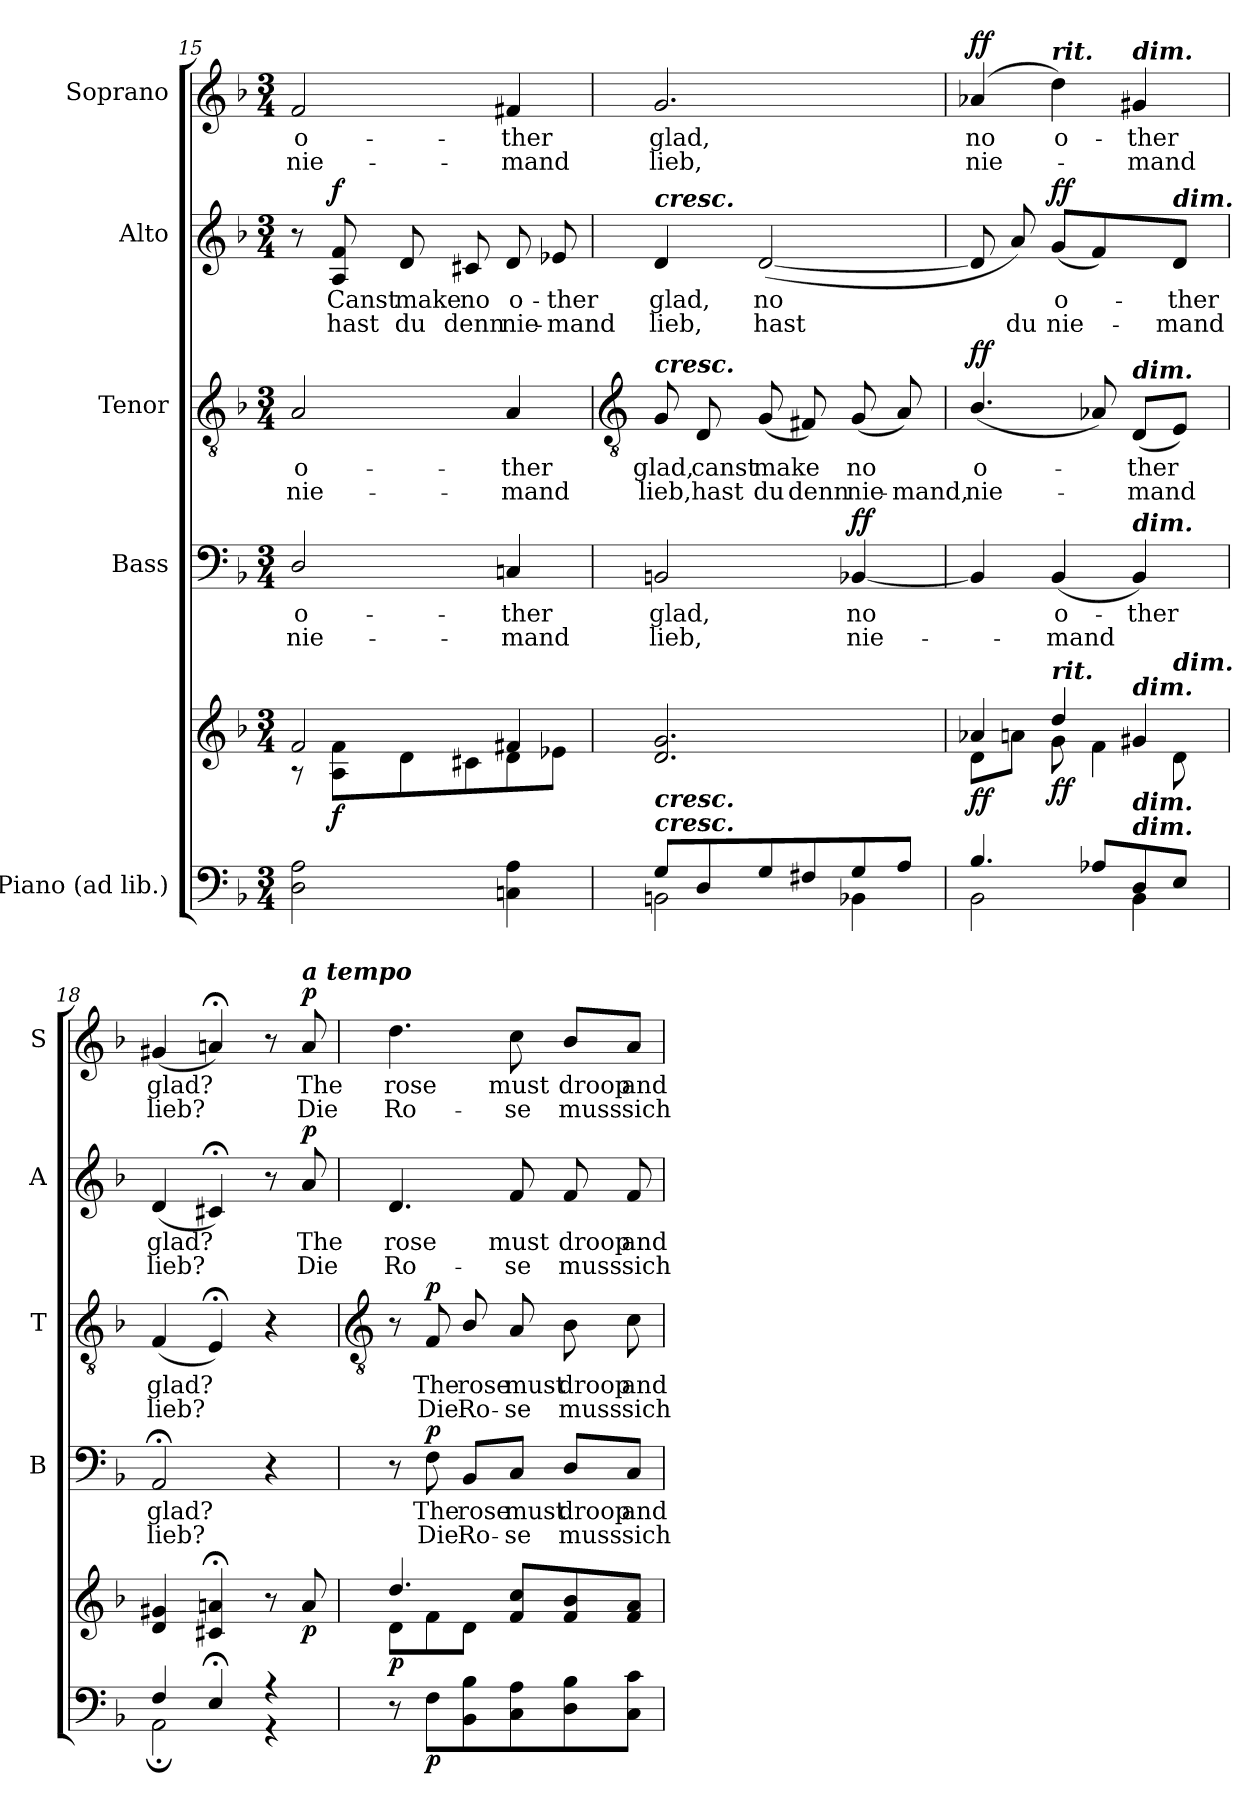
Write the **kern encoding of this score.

**kern	**kern	**dynam	**kern	**text	**text	**dynam	**kern	**text	**text	**dynam	**kern	**text	**text	**dynam	**kern	**text	**text	**dynam
*part5	*part5	*part5	*part4	*part4	*part4	*part4	*part3	*part3	*part3	*part3	*part2	*part2	*part2	*part2	*part1	*part1	*part1	*part1
*staff6	*staff5	*staff5/6	*staff4	*staff4	*staff4	*staff4	*staff3	*staff3	*staff3	*staff3	*staff2	*staff2	*staff2	*staff2	*staff1	*staff1	*staff1	*staff1
*I"Piano (ad lib.)	*	*	*I"Bass	*	*	*	*I"Tenor	*	*	*	*I"Alto	*	*	*	*I"Soprano	*	*	*
*	*	*	*I'B	*	*	*	*I'T	*	*	*	*I'A	*	*	*	*I'S	*	*	*
*clefF4	*clefG2	*	*clefF4	*	*	*	*clefGv2	*	*	*	*clefG2	*	*	*	*clefG2	*	*	*
*k[b-]	*k[b-]	*	*k[b-]	*	*	*	*k[b-]	*	*	*	*k[b-]	*	*	*	*k[b-]	*	*	*
*F:	*F:	*	*F:	*	*	*	*F:	*	*	*	*F:	*	*	*	*F:	*	*	*
*M3/4	*M3/4	*	*M3/4	*	*	*	*M3/4	*	*	*	*M3/4	*	*	*	*M3/4	*	*	*
=15	=15	=15	=15	=15	=15	=15	=15	=15	=15	=15	=15	=15	=15	=15	=15	=15	=15	=15
*	*^	*	*	*	*	*	*	*	*	*	*	*	*	*	*	*	*	*
!	!	!	!	!	!LO:LY:b	!LO:LY:b	!	!	!LO:LY:b	!LO:LY:b	!	!	!	!	!	!	!LO:LY:b	!LO:LY:b	!
2D\ 2A\	2f/	8r	.	2D/	o-	-nie-	.	2A	o-	-nie-	.	8r	.	.	.	2f	o-	-nie-	.
!	!	!	!LO:DY:b	!	!	!	!	!	!	!	!	!	!LO:LY:b	!LO:LY:b	!LO:DY:b	!	!	!	!
.	.	8A\ 8f\L	f	.	.	.	.	.	.	.	.	8A 8f	Canst	hast	f	.	.	.	.
!	!	!	!	!	!	!	!	!	!	!	!	!	!LO:LY:b	!LO:LY:b	!	!	!	!	!
.	.	8d\	.	.	.	.	.	.	.	.	.	8d	make	du	.	.	.	.	.
!	!	!	!	!	!	!	!	!	!	!	!	!	!LO:LY:b	!LO:LY:b	!	!	!	!	!
.	.	8c#X\	.	.	.	.	.	.	.	.	.	8c#X	no	denn	.	.	.	.	.
!	!	!	!	!	!LO:LY:b	!LO:LY:b	!	!	!LO:LY:b	!LO:LY:b	!	!	!LO:LY:b	!LO:LY:b	!	!	!LO:LY:b	!LO:LY:b	!
4Cn 4A	4f#X/	8d\	.	4Cn	-ther	mand	.	4A	-ther	mand	.	8d	o-	-nie-	.	4f#X	-ther	mand	.
!	!	!	!	!	!	!	!	!	!	!	!	!	!LO:LY:b	!LO:LY:b	!	!	!	!	!
.	.	8e-X\J	.	.	.	.	.	.	.	.	.	8e-X	-ther	mand	.	.	.	.	.
!!LO:LB:g=z
=16	=16	=16	=16	=16	=16	=16	=16	=16	=16	=16	=16	=16	=16	=16	=16	=16	=16	=16	=16
*	*	*	*	*	*	*	*	*clefGv2	*	*	*	*	*	*	*	*	*	*	*
*^	*	*	*	*	*	*	*	*	*	*	*	*	*	*	*	*	*	*	*
!	!	!	!	!	!	!	!	!	!	!	!	!	!LO:TX:a:Bi:t=cresc.	!	!	!	!	!	!	!
!	!	!	!	!	!	!	!	!	!LO:TX:a:Bi:t=cresc.	!	!	!	!	!	!	!	!	!	!	!
!LO:TX:a:Bi:t=cresc.	!	!	!	!	!	!	!	!	!	!	!	!	!	!	!	!	!	!	!	!
!LO:TX:a:Bi:t=cresc.	!	!	!	!	!	!	!	!	!	!	!	!	!	!	!	!	!	!	!	!
!	!	!	!	!	!	!LO:LY:b	!LO:LY:b	!	!	!LO:LY:b	!LO:LY:b	!	!	!LO:LY:b	!LO:LY:b	!	!	!LO:LY:b	!LO:LY:b	!
8G/L	2BBn\	2.d/ 2.g/	2ryy	.	2BBn	glad,	lieb,	.	8G	glad,	lieb,	.	4d	glad,	lieb,	.	2.g	glad,	lieb,	.
!	!	!	!	!	!	!	!	!	!	!LO:LY:b	!LO:LY:b	!	!	!	!	!	!	!	!	!
8D/	.	.	.	.	.	.	.	.	8D	canst	hast	.	.	.	.	.	.	.	.	.
!	!	!	!	!	!	!	!	!	!	!LO:LY:b	!LO:LY:b	!	!	!LO:LY:b	!LO:LY:b	!	!	!	!	!
8G/	.	.	.	.	.	.	.	.	(<8G	make	du	.	(<[2d	no	hast	.	.	.	.	.
!	!	!	!	!	!	!	!	!	!	!	!LO:LY:b	!	!	!	!	!	!	!	!	!
8F#X/	.	.	.	.	.	.	.	.	8F#X)	.	denn	.	.	.	.	.	.	.	.	.
!	!	!	!	!	!	!LO:LY:b	!LO:LY:b	!LO:DY:b	!	!LO:LY:b	!LO:LY:b	!	!	!	!	!	!	!	!	!
8G/	4BB-X\	.	8ryy	.	[4BB-X	no	nie-	ff	(<8G	no	nie-	.	.	.	.	.	.	.	.	.
!	!	!	!	!	!	!	!	!	!	!	!LO:LY:b	!	!	!	!	!	!	!	!	!
8A/J	.	.	8ryy	.	.	.	.	.	8A)	.	-mand,	.	.	.	.	.	.	.	.	.
=17	=17	=17	=17	=17	=17	=17	=17	=17	=17	=17	=17	=17	=17	=17	=17	=17	=17	=17	=17	=17
!	!	!	!	!LO:DY:b	!	!	!	!	!	!LO:LY:b	!LO:LY:b	!LO:DY:b	!	!	!	!	!	!LO:LY:b	!LO:LY:b	!LO:DY:b
4.B-/	2BB-\	4a-X/	8d\L	ff	4BB-]	.	.	.	(<4.B-/	o-	nie-	ff	8d]	.	.	.	(<4a-X	no	nie-	ff
!	!	!	!	!	!	!	!	!	!	!	!	!	!	!	!LO:LY:b	!	!	!	!	!
.	.	.	8a\J	.	.	.	.	.	.	.	.	.	8a)	.	du	.	.	.	.	.
!	!	!	!	!	!	!	!	!	!	!	!	!	!	!	!	!	!LO:TX:a:Bi:t=rit.	!	!	!
!	!	!LO:TX:a:Bi:t=rit.	!	!	!	!	!	!	!	!	!	!	!	!	!	!	!	!	!	!
!	!	!	!	!LO:DY:b	!	!LO:LY:b	!LO:LY:b	!	!	!	!	!	!	!LO:LY:b	!LO:LY:b	!LO:DY:b	!	!LO:LY:b	!	!
.	.	4dd/	8g\	ff	(<4BB-	o-	-mand	.	.	.	.	.	(<8gL	o-	nie-	ff	4dd)	o-	.	.
8A-X/L	.	.	4f\	.	.	.	.	.	8A-X)	.	.	.	4f)	.	.	.	.	.	.	.
!	!	!	!	!	!	!	!	!	!	!	!	!	!	!	!	!	!LO:TX:a:Bi:t=dim.	!	!	!
!	!	!	!	!	!	!	!	!	!LO:TX:a:Bi:t=dim.	!	!	!	!	!	!	!	!	!	!	!
!	!	!	!	!	!LO:TX:a:Bi:t=dim.	!	!	!	!	!	!	!	!	!	!	!	!	!	!	!
!	!	!LO:TX:a:Bi:t=dim.	!	!	!	!	!	!	!	!	!	!	!	!	!	!	!	!	!	!
!LO:TX:a:Bi:t=dim.	!	!	!	!	!	!	!	!	!	!	!	!	!	!	!	!	!	!	!	!
!LO:TX:a:Bi:t=dim.	!	!	!	!	!	!	!	!	!	!	!	!	!	!	!	!	!	!	!	!
!	!	!	!	!	!	!LO:LY:b	!	!	!	!LO:LY:b	!LO:LY:b	!	!	!	!	!	!	!LO:LY:b	!LO:LY:b	!
8D/	4BB-\	4g#X/	.	.	4BB-)	ther	.	.	(<8DL	ther	mand	.	.	.	.	.	4g#X	-ther	mand	.
!	!	!	!	!	!	!	!	!	!	!	!	!	!LO:TX:a:Bi:t=dim.	!	!	!	!	!	!	!
!	!	!	!LO:TX:a:Bi:t=dim.	!	!	!	!	!	!	!	!	!	!	!	!	!	!	!	!	!
!	!	!	!	!	!	!	!	!	!	!	!	!	!	!LO:LY:b	!LO:LY:b	!	!	!	!	!
8E/J	.	.	8d\	.	.	.	.	.	8EJ)	.	.	.	8dJ	ther	mand	.	.	.	.	.
=18	=18	=18	=18	=18	=18	=18	=18	=18	=18	=18	=18	=18	=18	=18	=18	=18	=18	=18	=18	=18
!	!	!	!	!	!	!LO:LY:b	!LO:LY:b	!	!	!LO:LY:b	!LO:LY:b	!	!	!LO:LY:b	!LO:LY:b	!	!	!LO:LY:b	!LO:LY:b	!
4F/	2AA;\	4d/ 4g#X/	2ryy	.	2AA;<	glad?	lieb?	.	(<4F	glad?	lieb?	.	(<4d	glad?	lieb?	.	(<4g#X	glad?	lieb?	.
4E;</	.	4c#X/;< 4an/;<	.	.	.	.	.	.	4E;<)	.	.	.	4c#X;<)	.	.	.	4an;<)	.	.	.
4r	4r	8r	8ryy	.	4r	.	.	.	4r	.	.	.	8r	.	.	.	8r	.	.	.
!	!	!	!	!	!	!	!	!	!	!	!	!	!	!	!	!	!LO:TX:a:Bi:t=a tempo	!	!	!
!	!	!	!	!LO:DY:b	!	!	!	!	!	!	!	!	!	!LO:LY:b	!LO:LY:b	!LO:DY:b	!	!LO:LY:b	!LO:LY:b	!LO:DY:b
.	.	8a/	8ryy	p	.	.	.	.	.	.	.	.	8a	The	Die	p	8a	The	Die	p
!!LO:LB:g=z
=19	=19	=19	=19	=19	=19	=19	=19	=19	=19	=19	=19	=19	=19	=19	=19	=19	=19	=19	=19	=19
*	*	*	*	*	*	*	*	*	*clefGv2	*	*	*	*	*	*	*	*	*	*	*
!	!	!	!	!LO:DY:b	!	!	!	!	!	!	!	!	!	!LO:LY:b	!LO:LY:b	!	!	!LO:LY:b	!LO:LY:b	!
2ryy	8r	4.dd/	8d\L	p	8r	.	.	.	8r	.	.	.	4.d	rose	Ro-	.	4.dd	rose	Ro-	.
!	!	!	!	!LO:DY:b=2	!	!LO:LY:b	!LO:LY:b	!LO:DY:b	!	!LO:LY:b	!LO:LY:b	!LO:DY:b	!	!	!	!	!	!	!	!
.	8F\L	.	8f\	p	8F	The	Die	p	8F	The	Die	p	.	.	.	.	.	.	.	.
!	!	!	!	!	!	!LO:LY:b	!LO:LY:b	!	!	!LO:LY:b	!LO:LY:b	!	!	!	!	!	!	!	!	!
.	8BB-\ 8B-\	.	8d\J	.	8BB-/L	rose	Ro-	.	8B-/	rose	Ro-	.	.	.	.	.	.	.	.	.
!	!	!	!	!	!	!LO:LY:b	!LO:LY:b	!	!	!LO:LY:b	!LO:LY:b	!	!	!LO:LY:b	!LO:LY:b	!	!	!LO:LY:b	!LO:LY:b	!
.	8C\ 8A\	8f/ 8cc/L	4ryy	.	8C/J	-must	se	.	8A	-must	se	.	8f	-must	se	.	8cc	-must	se	.
!	!	!	!	!	!	!LO:LY:b	!LO:LY:b	!	!	!LO:LY:b	!LO:LY:b	!	!	!LO:LY:b	!LO:LY:b	!	!	!LO:LY:b	!LO:LY:b	!
8ryy	8D/ 8B-/	8f/ 8b-/	.	.	8D/L	droop	muss	.	8B-	droop	muss	.	8f	droop	muss	.	8b-/L	droop	muss	.
!	!	!	!	!	!	!LO:LY:b	!LO:LY:b	!	!	!LO:LY:b	!LO:LY:b	!	!	!LO:LY:b	!LO:LY:b	!	!	!LO:LY:b	!LO:LY:b	!
8ryy	8C\ 8c\J	8f/ 8a/J	8ryy	.	8C/J	and	sich	.	8c	and	sich	.	8f	and	sich	.	8a/J	and	sich	.
*v	*v	*	*	*	*	*	*	*	*	*	*	*	*	*	*	*	*	*	*	*
*	*v	*v	*	*	*	*	*	*	*	*	*	*	*	*	*	*	*	*	*
=	=	=	=	=	=	=	=	=	=	=	=	=	=	=	=	=	=	=
*-	*-	*-	*-	*-	*-	*-	*-	*-	*-	*-	*-	*-	*-	*-	*-	*-	*-	*-
